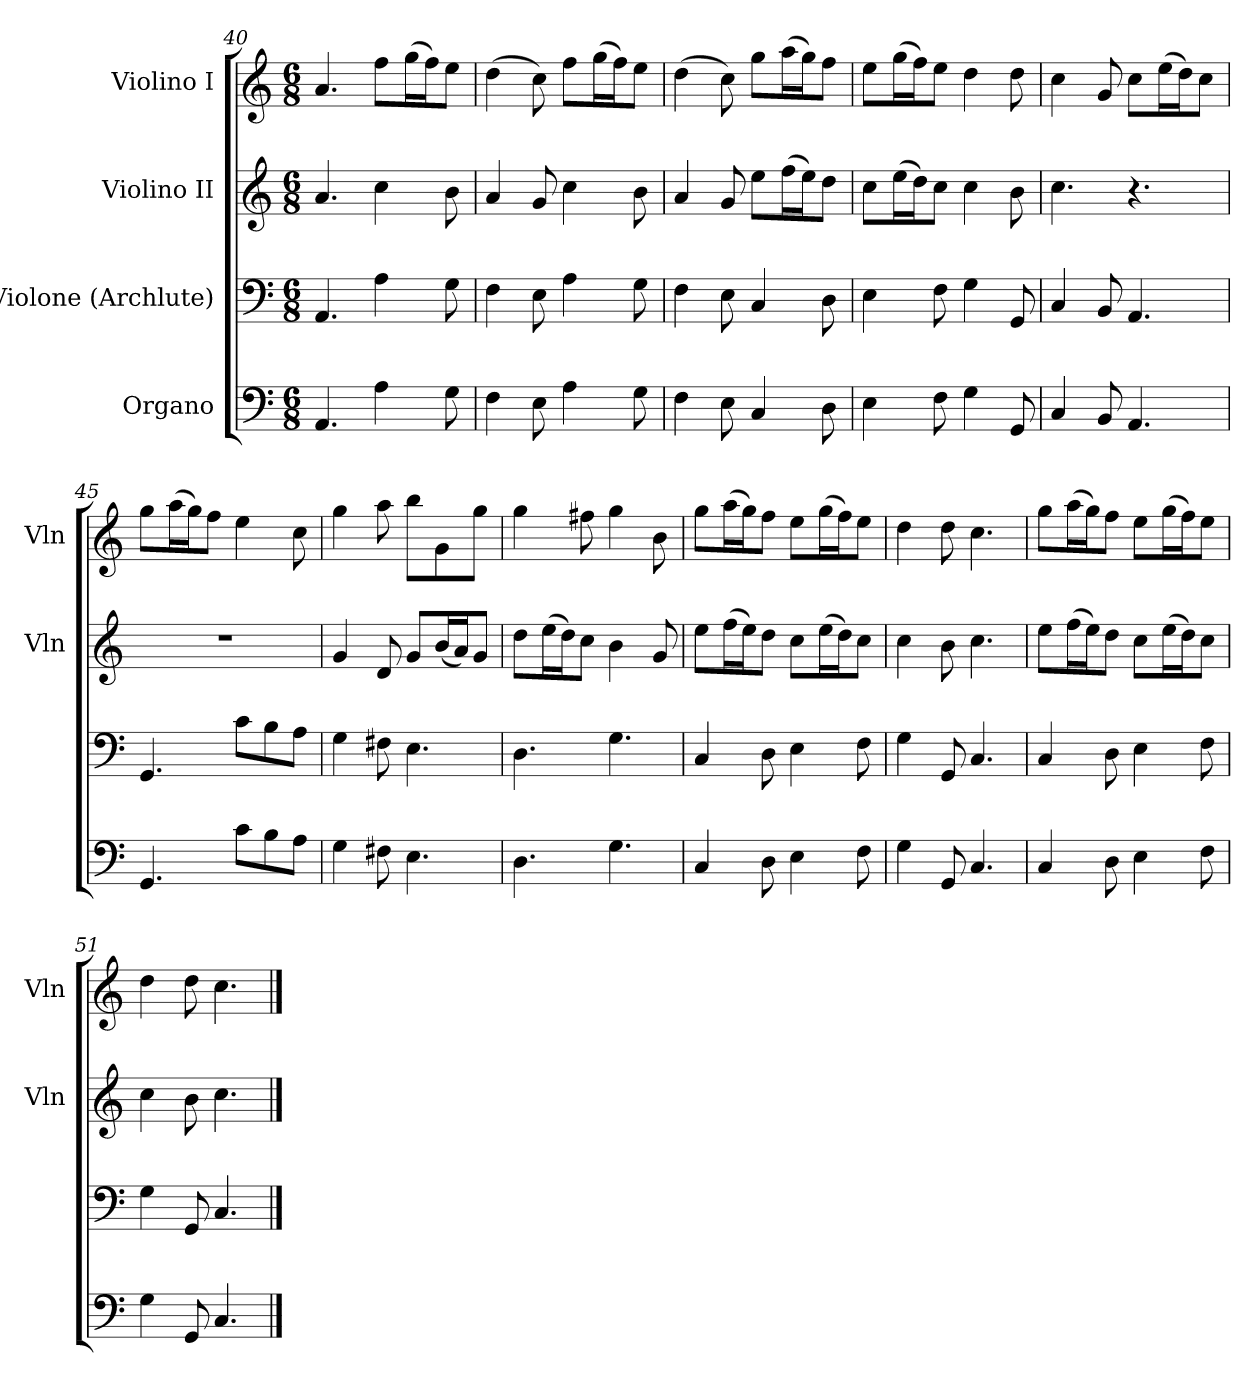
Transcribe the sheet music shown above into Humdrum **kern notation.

**kern	**kern	**kern	**kern
*part4	*part3	*part2	*part1
*staff4	*staff3	*staff2	*staff1
*I"Organo	*I"Violone (Archlute)	*I"Violino II	*I"Violino I
*	*	*I'Vln	*I'Vln
*clefF4	*clefF4	*clefG2	*clefG2
*k[]	*k[]	*k[]	*k[]
*M6/8	*M6/8	*M6/8	*M6/8
=40	=40	=40	=40
4.AA/	4.AA/	4.a/	4.a/
4A\	4A\	4cc\	8ff\L
.	.	.	(16gg\L
.	.	.	16ff\J)
8G\	8G\	8b\	8ee\J
=41	=41	=41	=41
4F\	4F\	4a/	(4dd\
8E\	8E\	8g/	8cc\)
4A\	4A\	4cc\	8ff\L
.	.	.	(16gg\L
.	.	.	16ff\J)
8G\	8G\	8b\	8ee\J
=42	=42	=42	=42
4F\	4F\	4a/	(4dd\
8E\	8E\	8g/	8cc\)
4C/	4C/	8ee\L	8gg\L
.	.	(16ff\L	(16aa\L
.	.	16ee\J)	16gg\J)
8D\	8D\	8dd\J	8ff\J
=43	=43	=43	=43
4E\	4E\	8cc\L	8ee\L
.	.	(16ee\L	(16gg\L
.	.	16dd\J)	16ff\J)
8F\	8F\	8cc\J	8ee\J
4G\	4G\	4cc\	4dd\
8GG/	8GG/	8b\	8dd\
=44	=44	=44	=44
4C/	4C/	4.cc\	4cc\
8BB/	8BB/	.	8g/
4.AA/	4.AA/	4.r	8cc\L
.	.	.	(16ee\L
.	.	.	16dd\J)
.	.	.	8cc\J
=45	=45	=45	=45
4.GG/	4.GG/	2.r	8gg\L
.	.	.	(16aa\L
.	.	.	16gg\J)
.	.	.	8ff\J
8c\L	8c\L	.	4ee\
8B\	8B\	.	.
8A\J	8A\J	.	8cc\
=46	=46	=46	=46
4G\	4G\	4g/	4gg\
8F#X\	8F#X\	8d/	8aa\
4.E\	4.E\	8g/L	8bb\L
.	.	(16b/L	8g\
.	.	16a/J)	.
.	.	8g/J	8gg\J
=47	=47	=47	=47
4.D\	4.D\	8dd\L	4gg\
.	.	(16ee\L	.
.	.	16dd\J)	.
.	.	8cc\J	8ff#X\
4.G\	4.G\	4b\	4gg\
.	.	8g/	8b\
=48	=48	=48	=48
4C/	4C/	8ee\L	8gg\L
.	.	(16ff\L	(16aa\L
.	.	16ee\J)	16gg\J)
8D\	8D\	8dd\J	8ff\J
4E\	4E\	8cc\L	8ee\L
.	.	(16ee\L	(16gg\L
.	.	16dd\J)	16ff\J)
8F\	8F\	8cc\J	8ee\J
=49	=49	=49	=49
4G\	4G\	4cc\	4dd\
8GG/	8GG/	8b\	8dd\
4.C/	4.C/	4.cc\	4.cc\
=50	=50	=50	=50
4C/	4C/	8ee\L	8gg\L
.	.	(16ff\L	(16aa\L
.	.	16ee\J)	16gg\J)
8D\	8D\	8dd\J	8ff\J
4E\	4E\	8cc\L	8ee\L
.	.	(16ee\L	(16gg\L
.	.	16dd\J)	16ff\J)
8F\	8F\	8cc\J	8ee\J
=51	=51	=51	=51
4G\	4G\	4cc\	4dd\
8GG/	8GG/	8b\	8dd\
4.C/	4.C/	4.cc\	4.cc\
==	==	==	==
*-	*-	*-	*-
